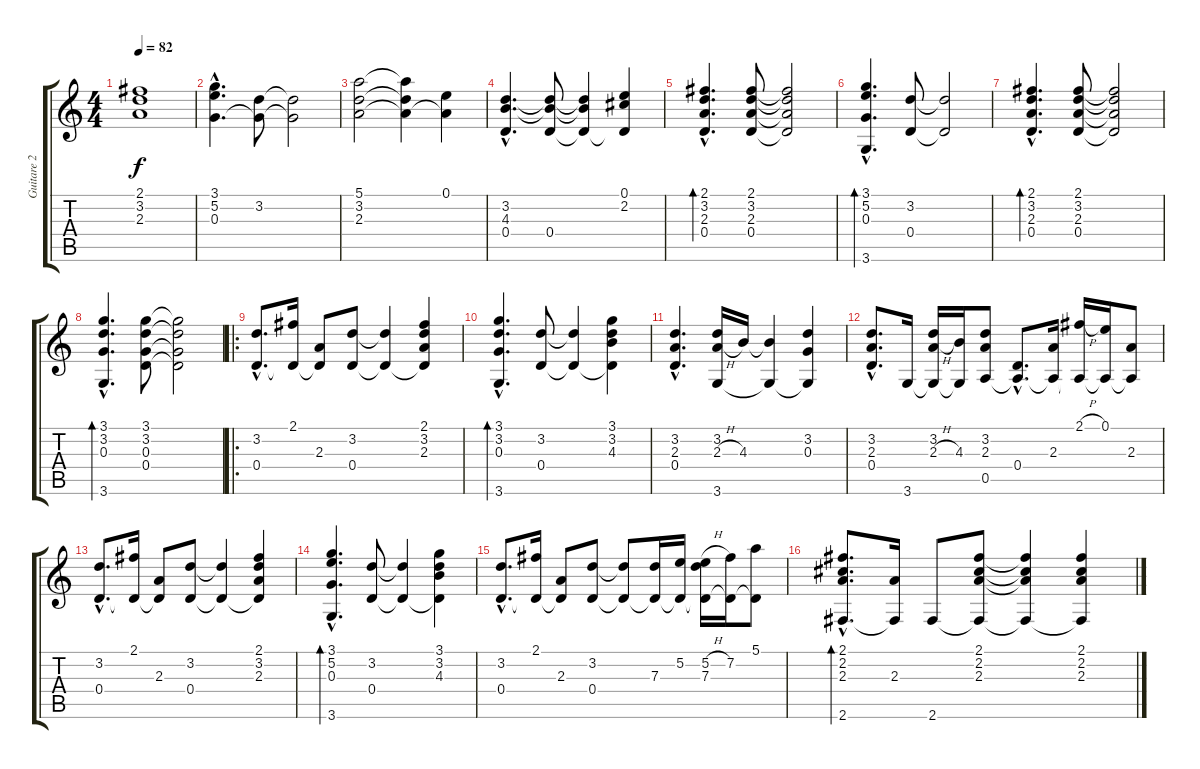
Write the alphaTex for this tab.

\track ("Guitare 2" "Guitare 2") {instrument acousticguitarsteel}
\staff {score tabs}
\tuning (E4 B3 G3 D3 A2 E2) {hide}
\ts (4 4)
\tempo 82
\clef g2
\ks c
(2.1 3.2 2.3).1{dy f instrument acousticguitarsteel} |
(3.1{hac} 5.2{hac} 0.3{hac}).4{d} (3.2 0.3{t}).8 (3.2{t} 0.3{t}).2 |
(5.1 3.2 2.3).2 (5.1{t} 3.2{t} 2.3{t}).4 (0.1 2.3{t}).4 |
(3.2{hac} 4.3{hac} 0.4{hac}).4{d} (3.2{t} 4.3{t} 0.4).8 (3.2{t} 4.3{t} 0.4{t}).4 (0.1 2.2 0.4{t}).4 |
(2.1{hac} 3.2{hac} 2.3{hac} 0.4{hac}).4{d bd 120} (2.1 3.2 2.3 0.4).8 (2.1{t} 3.2{t} 2.3{t} 0.4{t}).2 |
(3.1{hac} 5.2{hac} 0.3{hac} 3.6{hac}).4{d bd 120} (3.2 0.4).8 (3.2{t} 0.4{t}).2 |
(2.1{hac} 3.2{hac} 2.3{hac} 0.4{hac}).4{d bd 120} (2.1 3.2 2.3 0.4).8 (2.1{t} 3.2{t} 2.3{t} 0.4{t}).2 |
(3.1{hac} 3.2{hac} 0.3{hac} 3.6{hac}).4{d bd 120} (3.1 3.2 0.3 0.4).8 (3.1{t} 3.2{t} 0.3{t} 0.4{t}).2 |
\ro
(3.2{hac} 0.4{hac}).8{d} (2.1 0.4{t}).16 (2.3 0.4{t}).8 (3.2 0.4).8 (3.2{t} 0.4{t}).4 (2.1 3.2 2.3 0.4{t}).4 |
(3.1{hac} 3.2{hac} 0.3{hac} 3.6{hac}).4{d bd 120} (3.2 0.4).8 (3.2{t} 0.4{t}).4 (3.1 3.2 4.3 0.4{t}).4 |
(3.2{hac} 2.3{hac} 0.4{hac}).4{d} (3.2 2.3{h} 3.6).16 4.3.16 (4.3{t} 3.6{t}).4 (3.2 0.3 3.6{t}).4 |
(3.2{hac} 2.3{hac} 0.4{hac}).8{d} 3.6.16 (3.2 2.3{h} 3.6{t}).16 (4.3 3.6{t}).16 (3.2 2.3 0.5).8 (0.4{hac} 0.5{hac t}).8{d} (2.3 0.5{t}).16 (2.1{h} 0.5{t}).16 (0.1 0.5{t}).16 (2.3 0.5{t}).8 |
(3.2{hac} 0.4{hac}).8{d} (2.1 0.4{t}).16 (2.3 0.4{t}).8 (3.2 0.4).8 (3.2{t} 0.4{t}).4 (2.1 3.2 2.3 0.4{t}).4 |
(3.1{hac} 5.2{hac} 0.3{hac} 3.6{hac}).4{d bd 120} (3.2 0.4).8 (3.2{t} 0.4{t}).4 (3.1 3.2 4.3 0.4{t}).4 |
(3.2{hac} 0.4{hac}).8{d} (2.1 0.4{t}).16 (2.3 0.4{t}).8 (3.2 0.4).8 (3.2{t} 0.4{t}).8 (7.3 0.4{t}).16 (5.2 0.4{t}).16 (5.2{h} 7.3 0.4{t}).16 (7.2 0.4{t}).16 (5.1 0.4{t}).8 |
(2.1{hac} 2.2{hac} 2.3{hac} 2.6{hac}).8{d bd 120} (2.3 2.6{t}).16 2.6.8 (2.1 2.2 2.3 2.6{t}).8 (2.1{t} 2.2{t} 2.3{t} 2.6{t}).4 (2.1 2.2 2.3 2.6{t}).4
